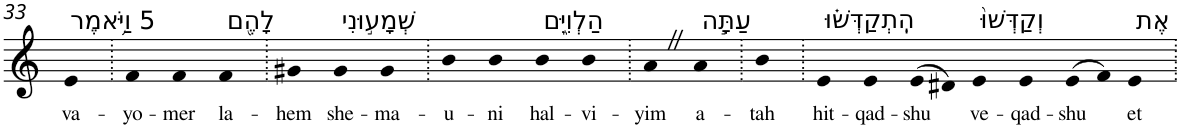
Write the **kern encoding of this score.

**kern	**text
*part1	*part1
*staff1	*staff1
*I"Piano	*
*I'Pno	*
!!LO:PB:g=z
*clefG2	*
*k[]	*
=33	=33
!LO:TX:a:t=5 וַיֹּ֥אמֶר	!
!	!LO:LY:b
4e	va-
=34.	=34.
!	!LO:LY:b
4f	-yo-
!	!LO:LY:b
4f	-mer
!LO:TX:a:t=לָהֶ֖ם	!
!	!LO:LY:b
4f	la-
=35.	=35.
!	!LO:LY:b
4g#X	-hem
!LO:TX:a:t=שְׁמָע֣וּנִי	!
!	!LO:LY:b
4g#	she-
!	!LO:LY:b
4g#	-ma-
=36.	=36.
!	!LO:LY:b
4b	-u-
!	!LO:LY:b
4b	-ni
!LO:TX:a:t=הַלְוִיִּ֑ם	!
!	!LO:LY:b
4b	hal-
!	!LO:LY:b
4b	-vi-
=37.	=37.
!	!LO:LY:b
4aZ	-yim
!LO:TX:a:t=עַתָּ֣ה	!
!	!LO:LY:b
4a	a-
=38.	=38.
!	!LO:LY:b
4b	-tah
=39.	=39.
!LO:TX:a:t=הִֽתְקַדְּשׁ֗וּ	!
!	!LO:LY:b
4e	hit-
!	!LO:LY:b
4e	-qad-
!	!LO:LY:b
(>8e	-shu
8d#X)	.
!LO:TX:a:t=וְקַדְּשׁוּ֙	!
!	!LO:LY:b
4e	ve-
!	!LO:LY:b
4e	-qad-
!	!LO:LY:b
(>8e	-shu
8f)	.
!LO:TX:a:t=אֶת	!
!	!LO:LY:b
4e	et
=.	=.
*-	*-
